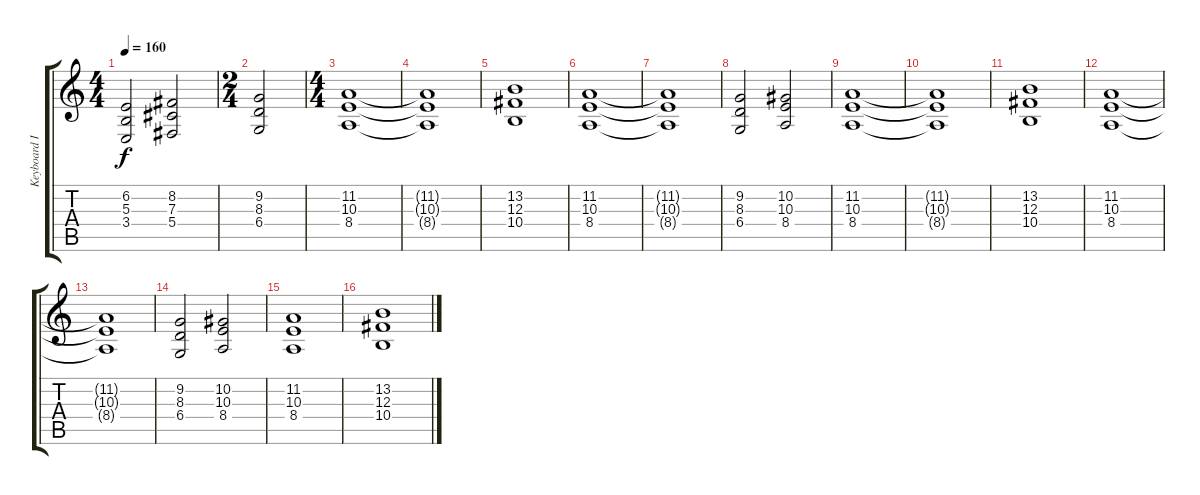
\track ("Keyboard II" "Keyboard I") {instrument stringensemble1}
\staff {score tabs}
\tuning (Eb4 Bb3 Gb3 Db3 Ab2 Eb2) {hide}
\ts (4 4)
\tempo 160
\clef g2
\ks c
(6.2 5.3 3.4).2{dy f} (8.2 7.3 5.4).2 |
\ts (2 4)
(9.2 8.3 6.4).2 |
\ts (4 4)
(11.2 10.3 8.4).1 |
(11.2{t} 10.3{t} 8.4{t}).1 |
(13.2 12.3 10.4).1 |
(11.2 10.3 8.4).1 |
(11.2{t} 10.3{t} 8.4{t}).1 |
(9.2 8.3 6.4).2 (10.2 10.3 8.4).2 |
(11.2 10.3 8.4).1 |
(11.2{t} 10.3{t} 8.4{t}).1 |
(13.2 12.3 10.4).1 |
(11.2 10.3 8.4).1 |
(11.2{t} 10.3{t} 8.4{t}).1 |
(9.2 8.3 6.4).2 (10.2 10.3 8.4).2 |
(11.2 10.3 8.4).1 |
(13.2 12.3 10.4).1
